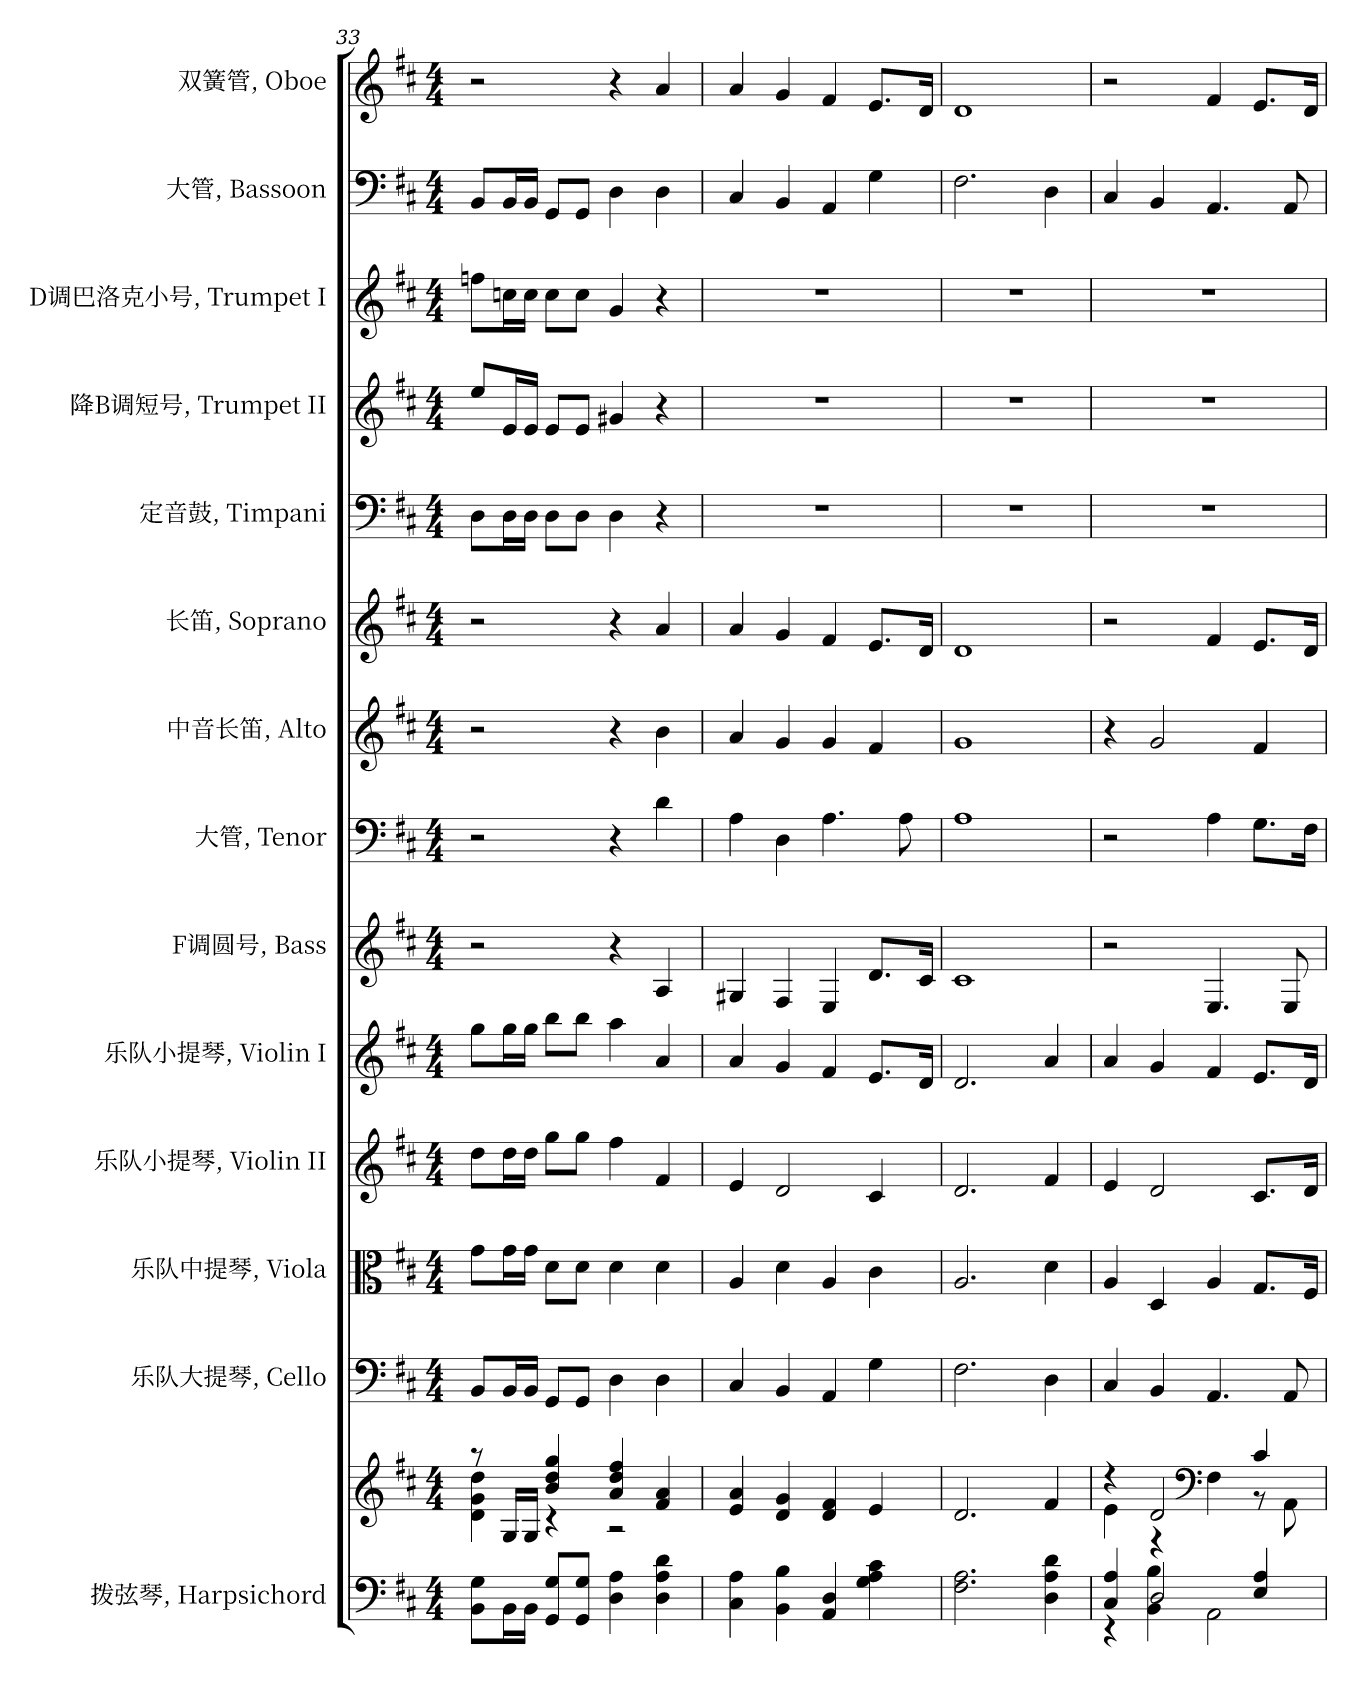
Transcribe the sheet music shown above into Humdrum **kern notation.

**kern	**kern	**kern	**kern	**kern	**kern	**kern	**kern	**kern	**kern	**kern	**kern	**kern	**kern	**kern
*part14	*part14	*part13	*part12	*part11	*part10	*part9	*part8	*part7	*part6	*part5	*part4	*part3	*part2	*part1
*staff15	*staff14	*staff13	*staff12	*staff11	*staff10	*staff9	*staff8	*staff7	*staff6	*staff5	*staff4	*staff3	*staff2	*staff1
*I"拨弦琴, Harpsichord	*	*I"乐队大提琴, Cello	*I"乐队中提琴, Viola	*I"乐队小提琴, Violin II	*I"乐队小提琴, Violin I	*I"F调圆号, Bass	*I"大管, Tenor	*I"中音长笛, Alto	*I"长笛, Soprano	*I"定音鼓, Timpani	*I"降B调短号, Trumpet II	*I"D调巴洛克小号, Trumpet I	*I"大管, Bassoon	*I"双簧管, Oboe
*I'Hch.	*	*	*	*	*	*	*	*	*	*I'Timp.	*	*	*I'Bsn.	*I'Ob.
*clefF4	*clefG2	*clefF4	*clefC3	*clefG2	*clefG2	*clefG2	*clefF4	*clefG2	*clefG2	*clefF4	*clefG2	*clefG2	*clefF4	*clefG2
*	*	*	*	*	*	*ITrd4c7	*	*ITrd3c5	*	*	*ITrd1c2	*ITrd-1c-2	*	*
*k[f#c#]	*k[f#c#]	*k[f#c#]	*k[f#c#]	*k[f#c#]	*k[f#c#]	*k[f#]	*k[f#c#]	*k[f#c#g#]	*k[f#c#]	*k[f#c#]	*k[]	*k[f#c#g#d#]	*k[f#c#]	*k[f#c#]
*M4/4	*M4/4	*M4/4	*M4/4	*M4/4	*M4/4	*M4/4	*M4/4	*M4/4	*M4/4	*M4/4	*M4/4	*M4/4	*M4/4	*M4/4
=33	=33	=33	=33	=33	=33	=33	=33	=33	=33	=33	=33	=33	=33	=33
*	*^	*	*	*	*	*	*	*	*	*	*	*	*	*
8BB\ 8G\L	8r	4d\ 4g\ 4dd\	8BB/L	8g\L	8dd\L	8gg\L	2r	2r	2r	2r	8D\L	8dd/L	8ggn\L	8BB/L	2r
16BB\L	16G/LL	.	16BB/L	16g\L	16dd\L	16gg\L	.	.	.	.	16D\L	16d/L	16ddn\L	16BB/L	.
16BB\JJ	16G/JJ	.	16BB/JJ	16g\JJ	16dd\JJ	16gg\JJ	.	.	.	.	16D\JJ	16d/JJ	16dd\JJ	16BB/JJ	.
8GG/ 8G/L	4b/ 4dd/ 4gg/	4r	8GG/L	8d\L	8gg\L	8bb\L	.	.	.	.	8D\L	8d/L	8dd\L	8GG/L	.
8GG/ 8G/J	.	.	8GG/J	8d\J	8gg\J	8bb\J	.	.	.	.	8D\J	8d/J	8dd\J	8GG/J	.
4D\ 4A\	4a/ 4dd/ 4ff#/	2r	4D\	4d\	4ff#\	4aa\	4r	4r	4r	4r	4D\	4f#X/	4a/	4D\	4r
4D\ 4A\ 4d\	4f#/ 4a/	.	4D\	4d\	4f#/	4a/	4D/	4d\	4f#\	4a/	4r	4r	4r	4D\	4a/
*	*v	*v	*	*	*	*	*	*	*	*	*	*	*	*	*
=34	=34	=34	=34	=34	=34	=34	=34	=34	=34	=34	=34	=34	=34	=34
4C#\ 4A\	4e/ 4a/	4C#/	4A/	4e/	4a/	4C#X/	4A\	4e/	4a/	1r	1r	1r	4C#/	4a/
4BB\ 4B\	4d/ 4g/	4BB/	4d\	2d/	4g/	4BB/	4D\	4d/	4g/	.	.	.	4BB/	4g/
4AA/ 4D/	4d/ 4f#/	4AA/	4A/	.	4f#/	4AA/	4.A\	4d/	4f#/	.	.	.	4AA/	4f#/
4G\ 4A\ 4c#\	4e/	4G\	4c#\	4c#/	8.e/L	8.G/L	.	4c#/	8.e/L	.	.	.	4G\	8.e/L
.	.	.	.	.	.	.	8A\	.	.	.	.	.	.	.
.	.	.	.	.	16d/Jk	16F#/Jk	.	.	16d/Jk	.	.	.	.	16d/Jk
=35	=35	=35	=35	=35	=35	=35	=35	=35	=35	=35	=35	=35	=35	=35
2.F#\ 2.A\	2.d/	2.F#\	2.A/	2.d/	2.d/	1F#	1A	1d	1d	1r	1r	1r	2.F#\	1d
4D\ 4A\ 4d\	4f#/	4D\	4d\	4f#/	4a/	.	.	.	.	.	.	.	4D\	.
!!LO:PB:g=z
=36	=36	=36	=36	=36	=36	=36	=36	=36	=36	=36	=36	=36	=36	=36
*^	*^	*	*	*	*	*	*	*	*	*	*	*	*	*
4C#/ 4A/	4r	4r	4e\	4C#/	4A/	4e/	4a/	2r	2r	4r	2r	1r	1r	1r	4C#/	2r
2D/	4BB\ 4B\	2d/	4r	4BB/	4D/	2d/	4g/	.	.	2d/	.	.	.	.	4BB/	.
*	*	*clefF4	*	*	*	*	*	*	*	*	*	*	*	*	*	*
.	2AA\	.	4F#\	4.AA/	4A/	.	4f#/	4.AA/	4A\	.	4f#/	.	.	.	4.AA/	4f#/
4E/ 4A/	.	4c#/	8r	.	8.G/L	8.c#/L	8.e/L	.	8.G\L	4c#/	8.e/L	.	.	.	.	8.e/L
.	.	.	8AA\	8AA/	.	.	.	8AA/	.	.	.	.	.	.	8AA/	.
.	.	.	.	.	16F#/Jk	16d/Jk	16d/Jk	.	16F#\Jk	.	16d/Jk	.	.	.	.	16d/Jk
*v	*v	*	*	*	*	*	*	*	*	*	*	*	*	*	*	*
*	*v	*v	*	*	*	*	*	*	*	*	*	*	*	*	*
=	=	=	=	=	=	=	=	=	=	=	=	=	=	=
*-	*-	*-	*-	*-	*-	*-	*-	*-	*-	*-	*-	*-	*-	*-
